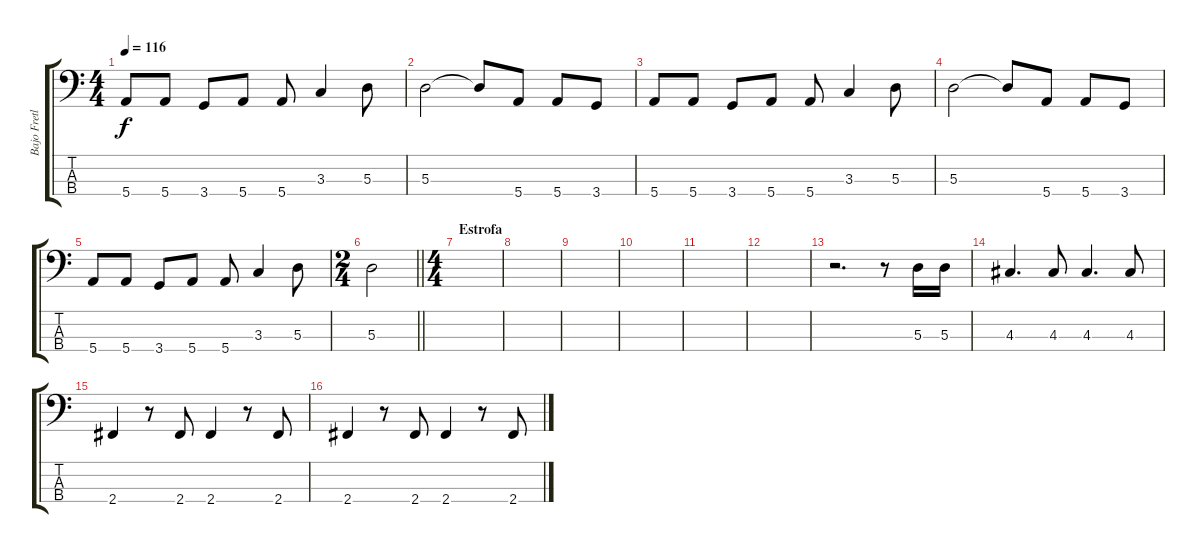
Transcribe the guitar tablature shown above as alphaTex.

\track ("Bajo Fretless" "Bajo Fretl") {instrument electricbassfinger}
\staff {score tabs}
\tuning (G2 D2 A1 E1) {hide}
\ts (4 4)
\tempo 116
\clef f4
\ks c
5.4.8{dy f} 5.4.8 3.4.8 5.4.8 5.4.8 3.3.4 5.3.8 |
5.3.2 5.3{t}.8 5.4.8 5.4.8 3.4.8 |
5.4.8 5.4.8 3.4.8 5.4.8 5.4.8 3.3.4 5.3.8 |
5.3.2 5.3{t}.8 5.4.8 5.4.8 3.4.8 |
5.4.8 5.4.8 3.4.8 5.4.8 5.4.8 3.3.4 5.3.8 |
\ts (2 4)
\barLineRight lightlight
5.3.2 |
\ts (4 4)
\section ("" "Estrofa")
|
|
|
|
|
|
r.2{d} r.8 5.3.16 5.3.16 |
4.3.4{d} 4.3.8 4.3.4{d} 4.3.8 |
2.4.4 r.8 2.4.8 2.4.4 r.8 2.4.8 |
2.4.4 r.8 2.4.8 2.4.4 r.8 2.4.8
